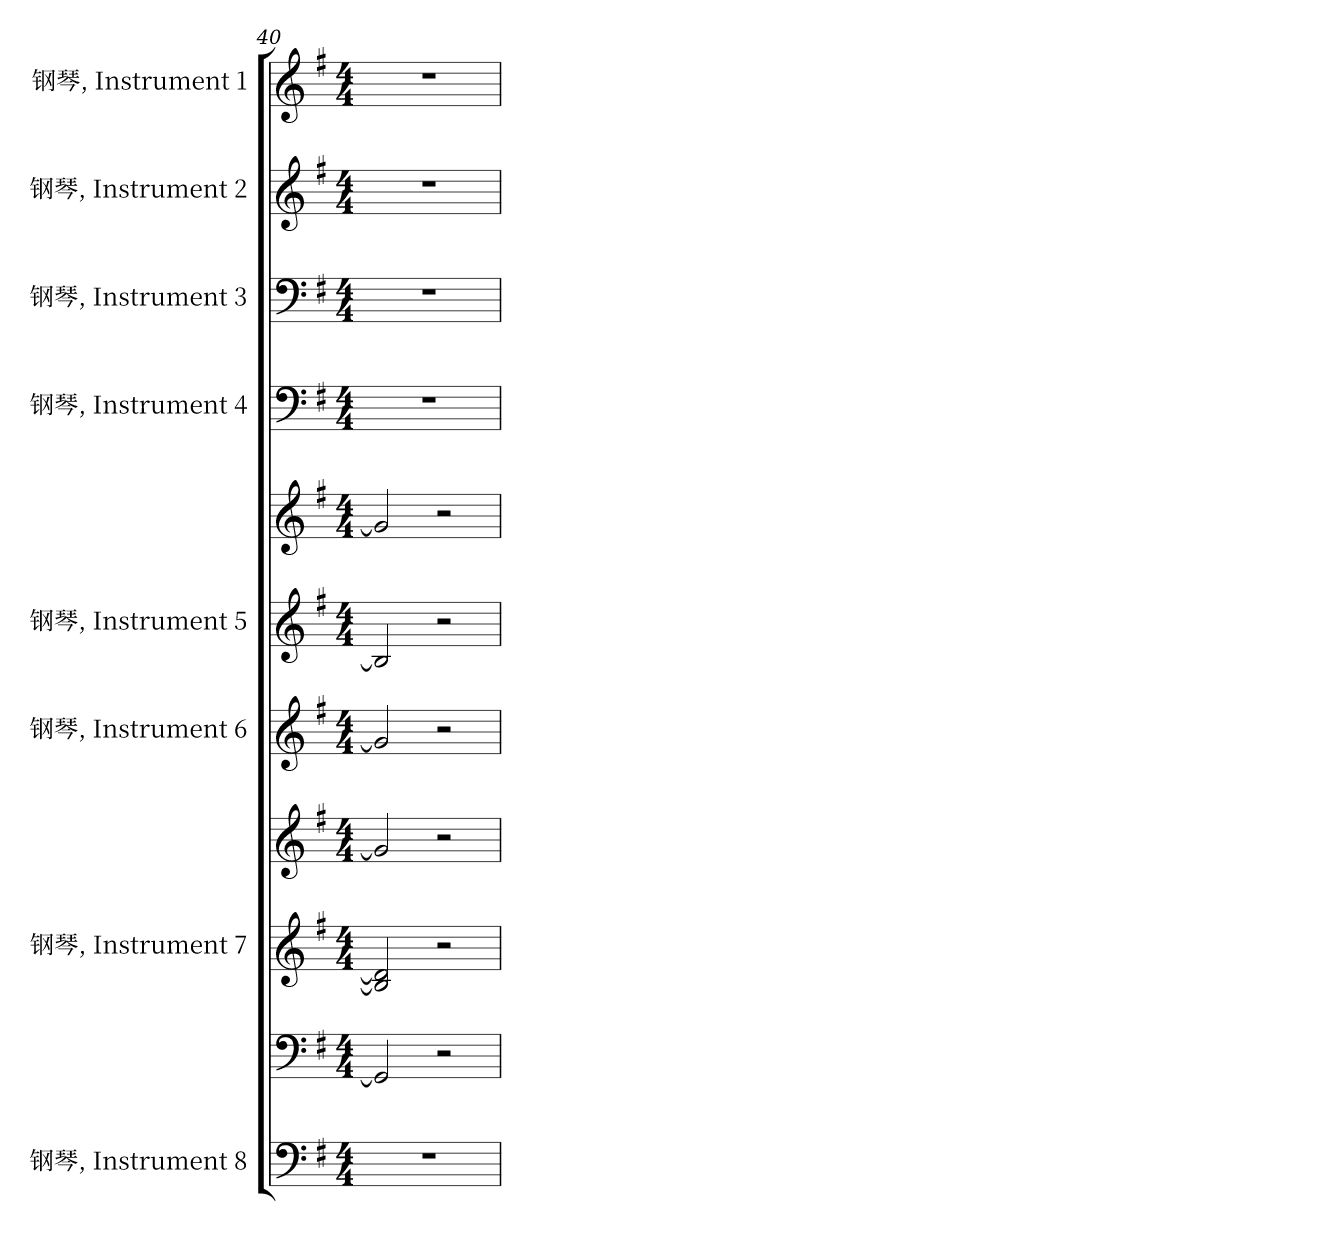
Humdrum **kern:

**kern	**kern	**kern	**kern	**kern	**kern	**kern	**kern	**kern	**kern	**kern
*part8	*part8	*part7	*part7	*part6	*part5	*part5	*part4	*part3	*part2	*part1
*staff11	*staff10	*staff9	*staff8	*staff7	*staff6	*staff5	*staff4	*staff3	*staff2	*staff1
*I"钢琴, Instrument 8	*	*I"钢琴, Instrument 7	*	*I"钢琴, Instrument 6	*I"钢琴, Instrument 5	*	*I"钢琴, Instrument 4	*I"钢琴, Instrument 3	*I"钢琴, Instrument 2	*I"钢琴, Instrument 1
*clefF4	*clefF4	*clefG2	*clefG2	*clefG2	*clefG2	*clefG2	*clefF4	*clefF4	*clefG2	*clefG2
*k[f#]	*k[f#]	*k[f#]	*k[f#]	*k[f#]	*k[f#]	*k[f#]	*k[f#]	*k[f#]	*k[f#]	*k[f#]
*M4/4	*M4/4	*M4/4	*M4/4	*M4/4	*M4/4	*M4/4	*M4/4	*M4/4	*M4/4	*M4/4
=40	=40	=40	=40	=40	=40	=40	=40	=40	=40	=40
1r	2GG/]	2B/] 2d/]	2g/]	2g/]	2B/]	2g/]	1r	1r	1r	1r
.	2r	2r	2r	2r	2r	2r	.	.	.	.
=	=	=	=	=	=	=	=	=	=	=
*-	*-	*-	*-	*-	*-	*-	*-	*-	*-	*-
